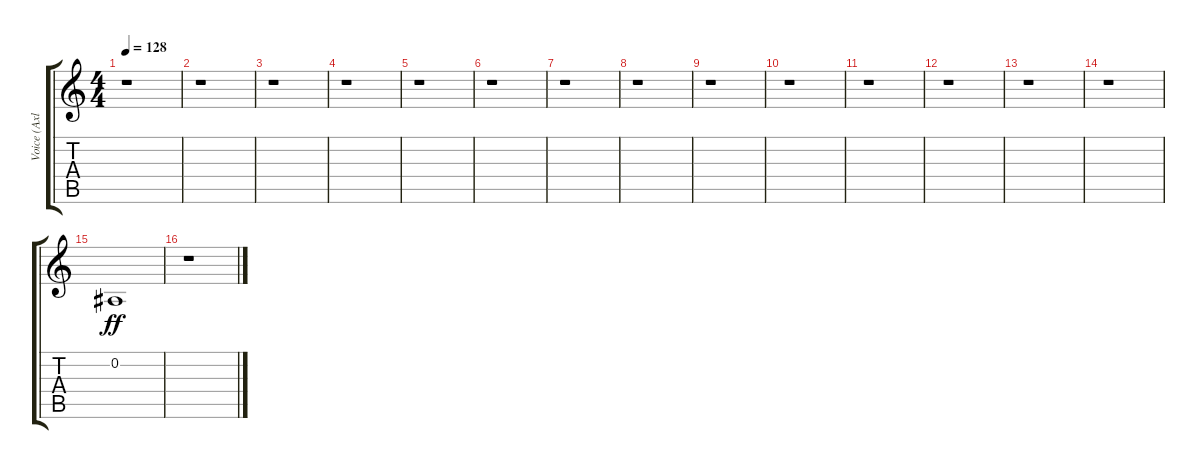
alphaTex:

\track ("Voice (Axl)" "Voice (Axl") {mute instrument lead2sawtooth}
\staff {score tabs}
\tuning (Eb4 Bb3 Gb3 Db3 Ab2 Eb2) {hide}
\ts (4 4)
\tempo 128
\clef g2
\ks c
r.1{dy ff} |
r.1 |
r.1 |
r.1 |
r.1 |
r.1 |
r.1 |
r.1 |
r.1 |
r.1 |
r.1 |
r.1 |
r.1 |
r.1 |
0.2.1 |
r.1
